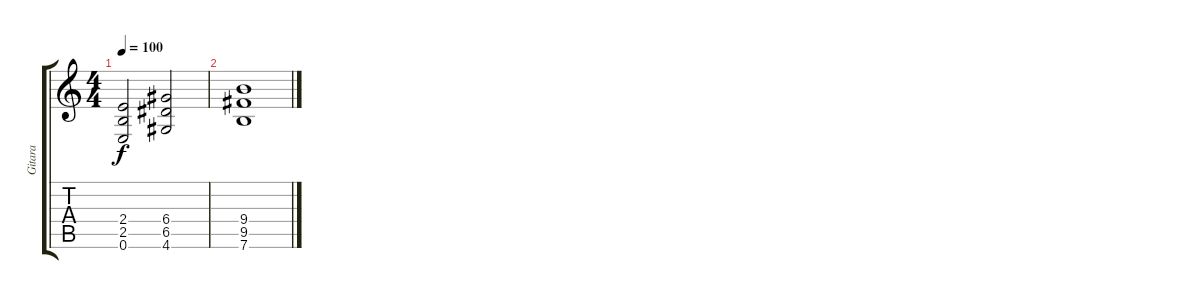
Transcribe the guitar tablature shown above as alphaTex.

\track ("Gitara" "Gitara") {instrument overdrivenguitar}
\staff {score tabs}
\tuning (E4 B3 G3 D3 A2 E2) {hide}
\ts (4 4)
\tempo 100
\clef g2
\ks c
(2.4 2.5 0.6).2{dy f} (6.4 6.5 4.6).2 |
(9.4 9.5 7.6).1
